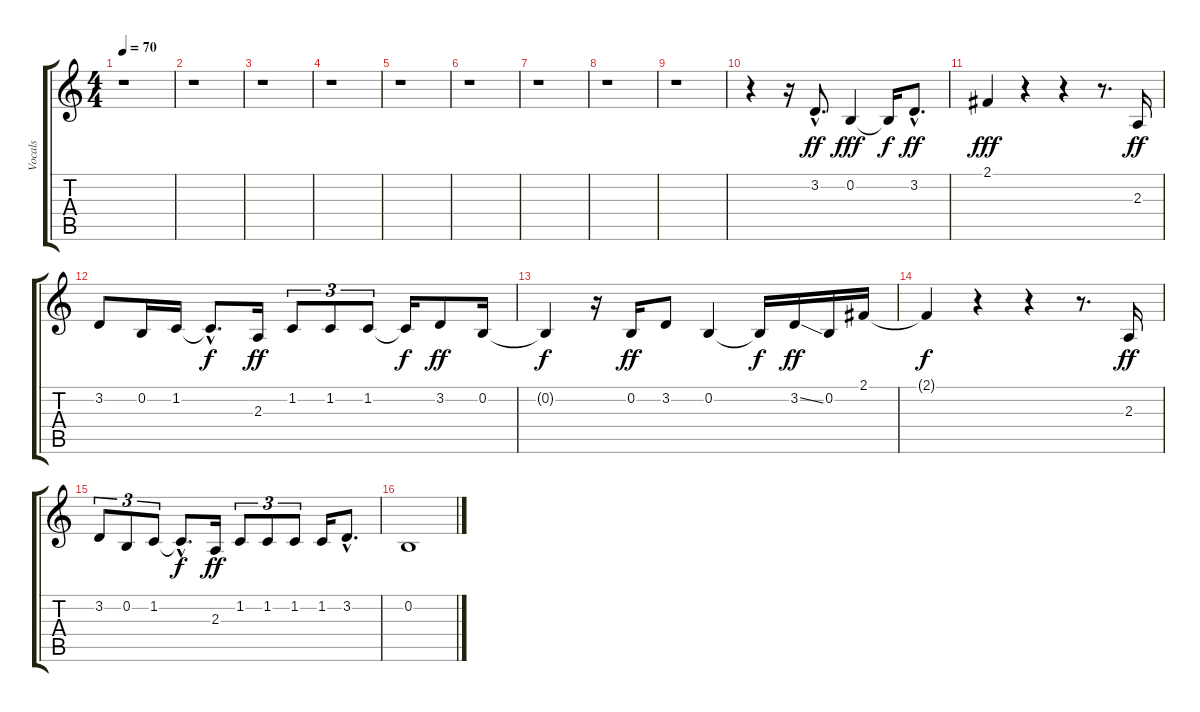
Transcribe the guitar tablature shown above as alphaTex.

\track ("Vocals" "Vocals") {instrument voiceoohs}
\staff {score tabs}
\tuning (E4 B3 G3 D3 A2 E2) {hide}
\ts (4 4)
\tempo 70
\clef g2
\ks c
r.1{dy ff instrument voiceoohs} |
r.1 |
r.1 |
r.1 |
r.1 |
r.1 |
r.1 |
r.1 |
r.1 |
r.4 r.16 3.2{hac}.8{d} 0.2.4{dy fff} 0.2{t}.16{dy f} 3.2{hac}.8{d dy ff} |
2.1.4{dy fff} r.4 r.4 r.8{d} 2.3.16{dy ff} |
3.2.8 0.2.16 1.2.16 1.2{hac t}.8{d dy f} 2.3.16{dy ff} 1.2.8{tu (3 2)} 1.2.8{tu (3 2)} 1.2.8{tu (3 2)} 1.2{t}.16{dy f} 3.2.8{dy ff} 0.2.16 |
0.2{t}.4{dy f} r.16 0.2.16{dy ff} 3.2.8 0.2.4 0.2{t}.16{dy f} 3.2{ss}.16{dy ff} 0.2.16 2.1.16 |
2.1{t}.4{dy f} r.4 r.4 r.8{d} 2.3.16{dy ff} |
3.2.8{tu (3 2)} 0.2.8{tu (3 2)} 1.2.8{tu (3 2)} 1.2{hac t}.8{d dy f} 2.3.16{dy ff} 1.2.8{tu (3 2)} 1.2.8{tu (3 2)} 1.2.8{tu (3 2)} 1.2.16 3.2{hac}.8{d} |
0.2.1
